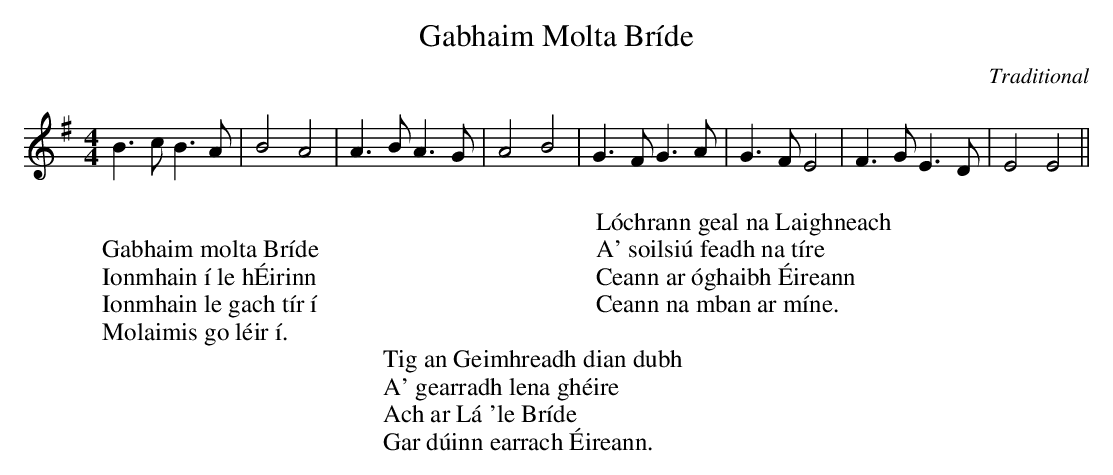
X:1
T:Gabhaim Molta Bríde
M:4/4
C:Traditional
K:Em
B3cB3A|B4A4|A3BA3G|A4B4|G3FG3A|G3FE4|F3GE3D|E4E4||
W:
W: Gabhaim molta Bríde
W: Ionmhain í le hÉirinn
W: Ionmhain le gach tír í
W: Molaimis go léir í.
W:
W: Lóchrann geal na Laighneach
W: A' soilsiú feadh na tíre
W: Ceann ar óghaibh Éireann
W: Ceann na mban ar míne.
W:
W: Tig an Geimhreadh dian dubh
W: A' gearradh lena ghéire
W: Ach ar Lá 'le Bríde
W: Gar dúinn earrach Éireann.
